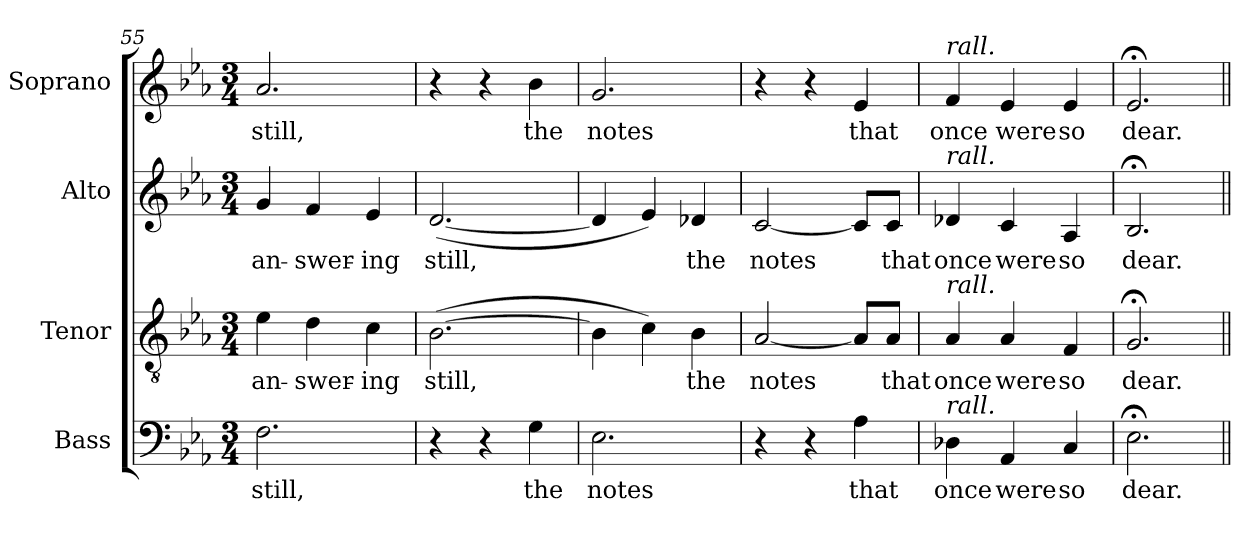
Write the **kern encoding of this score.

**kern	**text	**kern	**text	**kern	**text	**kern	**text
*part4	*part4	*part3	*part3	*part2	*part2	*part1	*part1
*staff4	*staff4	*staff3	*staff3	*staff2	*staff2	*staff1	*staff1
*I"Bass	*	*I"Tenor	*	*I"Alto	*	*I"Soprano	*
*I'B.	*	*I'T.	*	*I'A.	*	*I'S.	*
*clefF4	*	*clefGv2	*	*clefG2	*	*clefG2	*
*	*	*ITrd7c12	*	*	*	*	*
*k[b-e-a-]	*	*k[b-e-a-]	*	*k[b-e-a-]	*	*k[b-e-a-]	*
*E-:	*	*E-:	*	*E-:	*	*E-:	*
*M3/4	*	*M3/4	*	*M3/4	*	*M3/4	*
=55	=55	=55	=55	=55	=55	=55	=55
!	!LO:LY:b:color=#000000	!	!	!	!	!	!
!	!	!	!LO:LY:b:color=#000000	!	!	!	!
!	!	!	!	!	!LO:LY:b:color=#000000	!	!
!	!	!	!	!	!	!	!LO:LY:b:color=#000000
2.Fi\	still,	4E-i\	an-	4gi/	an-	2.a-i/	still,
!	!	!	!LO:LY:b:color=#000000	!	!	!	!
!	!	!	!	!	!LO:LY:b:color=#000000	!	!
.	.	4Di\	-swer-	4fi/	-swer-	.	.
!	!	!	!LO:LY:b:color=#000000	!	!	!	!
!	!	!	!	!	!LO:LY:b:color=#000000	!	!
.	.	4Ci\	-ing	4e-i/	-ing	.	.
=56	=56	=56	=56	=56	=56	=56	=56
!	!	!	!LO:LY:b:color=#000000	!	!	!	!
!	!	!	!	!	!LO:LY:b:color=#000000	!	!
4r	.	([2.BB-i\	still,	([2.di/	still,	4r	.
4r	.	.	.	.	.	4r	.
!	!LO:LY:b:color=#000000	!	!	!	!	!	!
!	!	!	!	!	!	!	!LO:LY:b:color=#000000
4Gi\	the	.	.	.	.	4b-i\	the
=57	=57	=57	=57	=57	=57	=57	=57
!	!LO:LY:b:color=#000000	!	!	!	!	!	!
!	!	!	!	!	!	!	!LO:LY:b:color=#000000
2.E-i\	notes	4BB-i\]	.	4di/]	.	2.gi/	notes
.	.	4Ci\)	.	4e-i/)	.	.	.
!	!	!	!LO:LY:b:color=#000000	!	!	!	!
!	!	!	!	!	!LO:LY:b:color=#000000	!	!
.	.	4BB-i\	the	4d-Xi/	the	.	.
=58	=58	=58	=58	=58	=58	=58	=58
!	!	!	!LO:LY:b:color=#000000	!	!	!	!
!	!	!	!	!	!LO:LY:b:color=#000000	!	!
4r	.	[2AA-i/	notes	[2ci/	notes	4r	.
4r	.	.	.	.	.	4r	.
!	!LO:LY:b:color=#000000	!	!	!	!	!	!
!	!	!	!	!	!	!	!LO:LY:b:color=#000000
4A-i\	that	8AA-i/L]	.	8ci/L]	.	4e-i/	that
!	!	!	!LO:LY:b:color=#000000	!	!	!	!
!	!	!	!	!	!LO:LY:b:color=#000000	!	!
.	.	8AA-i/J	that	8ci/J	that	.	.
=59	=59	=59	=59	=59	=59	=59	=59
!	!LO:LY:b:color=#000000	!	!	!	!	!	!
!	!	!	!LO:LY:b:color=#000000	!	!	!	!
!	!	!	!	!	!LO:LY:b:color=#000000	!	!
!	!	!	!	!	!	!LO:TX:a:i:t=rall.	!
!	!	!	!	!LO:TX:a:i:t=rall.	!	!	!
!	!	!LO:TX:a:i:t=rall.	!	!	!	!	!
!LO:TX:a:i:t=rall.	!	!	!	!	!	!	!
!	!	!	!	!	!	!	!LO:LY:b:color=#000000
4D-Xi\	once	4AA-i/	once	4d-Xi/	once	4fi/	once
!	!LO:LY:b:color=#000000	!	!	!	!	!	!
!	!	!	!LO:LY:b:color=#000000	!	!	!	!
!	!	!	!	!	!LO:LY:b:color=#000000	!	!
!	!	!	!	!	!	!	!LO:LY:b:color=#000000
4AA-i/	were	4AA-i/	were	4ci/	were	4e-i/	were
!	!LO:LY:b:color=#000000	!	!	!	!	!	!
!	!	!	!LO:LY:b:color=#000000	!	!	!	!
!	!	!	!	!	!LO:LY:b:color=#000000	!	!
!	!	!	!	!	!	!	!LO:LY:b:color=#000000
4Ci/	so	4FFi/	so	4A-i/	so	4e-i/	so
=60	=60	=60	=60	=60	=60	=60	=60
!	!LO:LY:b:color=#000000	!	!	!	!	!	!
!	!	!	!LO:LY:b:color=#000000	!	!	!	!
!	!	!	!	!	!LO:LY:b:color=#000000	!	!
!	!	!	!	!	!	!	!LO:LY:b:color=#000000
2.E-;i\	dear.	2.GG;i/	dear.	2.B-;i/	dear.	2.e-;i/	dear.
=||	=||	=||	=||	=||	=||	=||	=||
*-	*-	*-	*-	*-	*-	*-	*-
